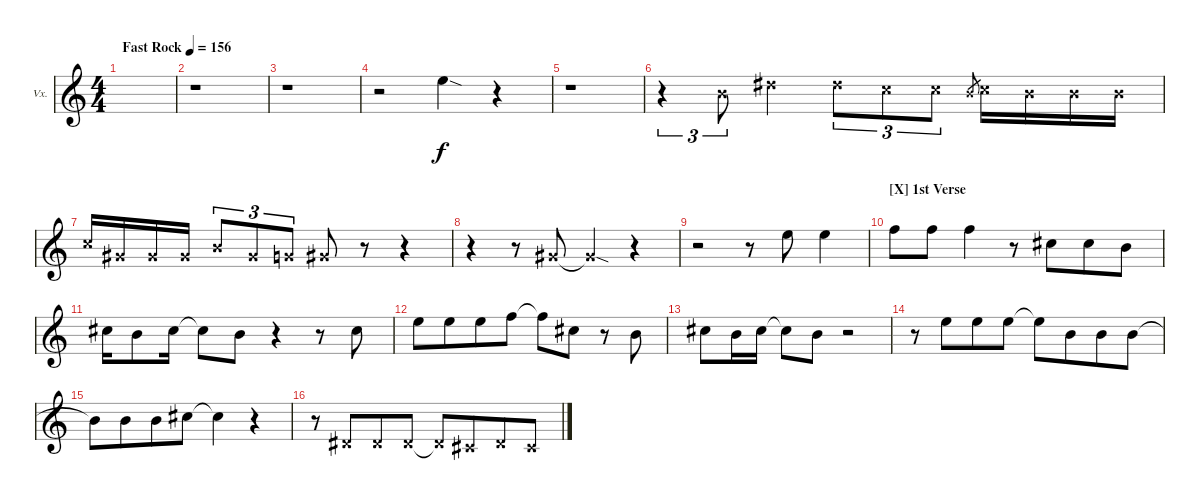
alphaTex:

\defaultSystemsLayout 4
\bracketExtendMode groupsimilarinstruments
\firstSystemTrackNameOrientation horizontal
\otherSystemsTrackNameOrientation horizontal
\track ("Vocal" "Vx.") {instrument acousticguitarsteel}
\staff {score}
\tuning (Eb4 Bb3 Gb3 Db3 Ab2 Eb2)
\ts (4 4)
\ac
\tempo (156 "Fast Rock")
\clef g2
\ks c
|
r.1 |
r.1 |
r.2 1.1{sod}.4 r.4 |
r.1 |
r.4{tu (3 2)} 1.2{x}.8{tu (3 2)} 0.1{x}.4 0.1{x}.8{tu (3 2)} 2.2{x}.8{tu (3 2)} 2.2{x}.8{tu (3 2)} 1.2{x}.8{gr} 2.2{x}.16 1.2{x}.16 1.2{x}.16 1.2{x}.16 |
2.2{x}.16 2.3{x}.16 2.3{x}.16 2.3{x}.16 1.2{x}.8{tu (3 2)} 2.3{x}.8{tu (3 2)} 1.3{x}.8{tu (3 2)} 2.3{x}.8 r.8 r.4 |
r.4 r.8 2.3{x}.8 2.3{sod x t}.4 r.4 |
r.2 r.8 1.1.8 1.1.4 |
\section ("X" "1st Verse")
2.1.8 2.1.8 2.1.4 r.8 3.2.8{beam merge} 3.2.8 1.2.8 |
3.2.16 1.2.8 3.2.16 3.2{t}.8 1.2.8 r.4 r.8 3.2.8 |
1.1.8 1.1.8{beam merge} 1.1.8 2.1.8 2.1{t}.8 3.2.8 r.8 1.2.8 |
3.2.8 1.2.16 3.2.16 3.2{t}.8 1.2.8 r.2 |
r.8 1.1.8{beam merge} 1.1.8 1.1.8 1.1{t}.8 1.2.8{beam merge} 1.2.8 1.2.8 |
1.2{t}.8 1.2.8{beam merge} 1.2.8 3.2.8 3.2{t}.4 r.4 |
r.8 2.4{x}.8{beam merge} 2.4{x}.8 2.4{x}.8 2.4{x t}.8 0.4{x}.8{beam merge} 2.4{x}.8 0.4{x}.8
